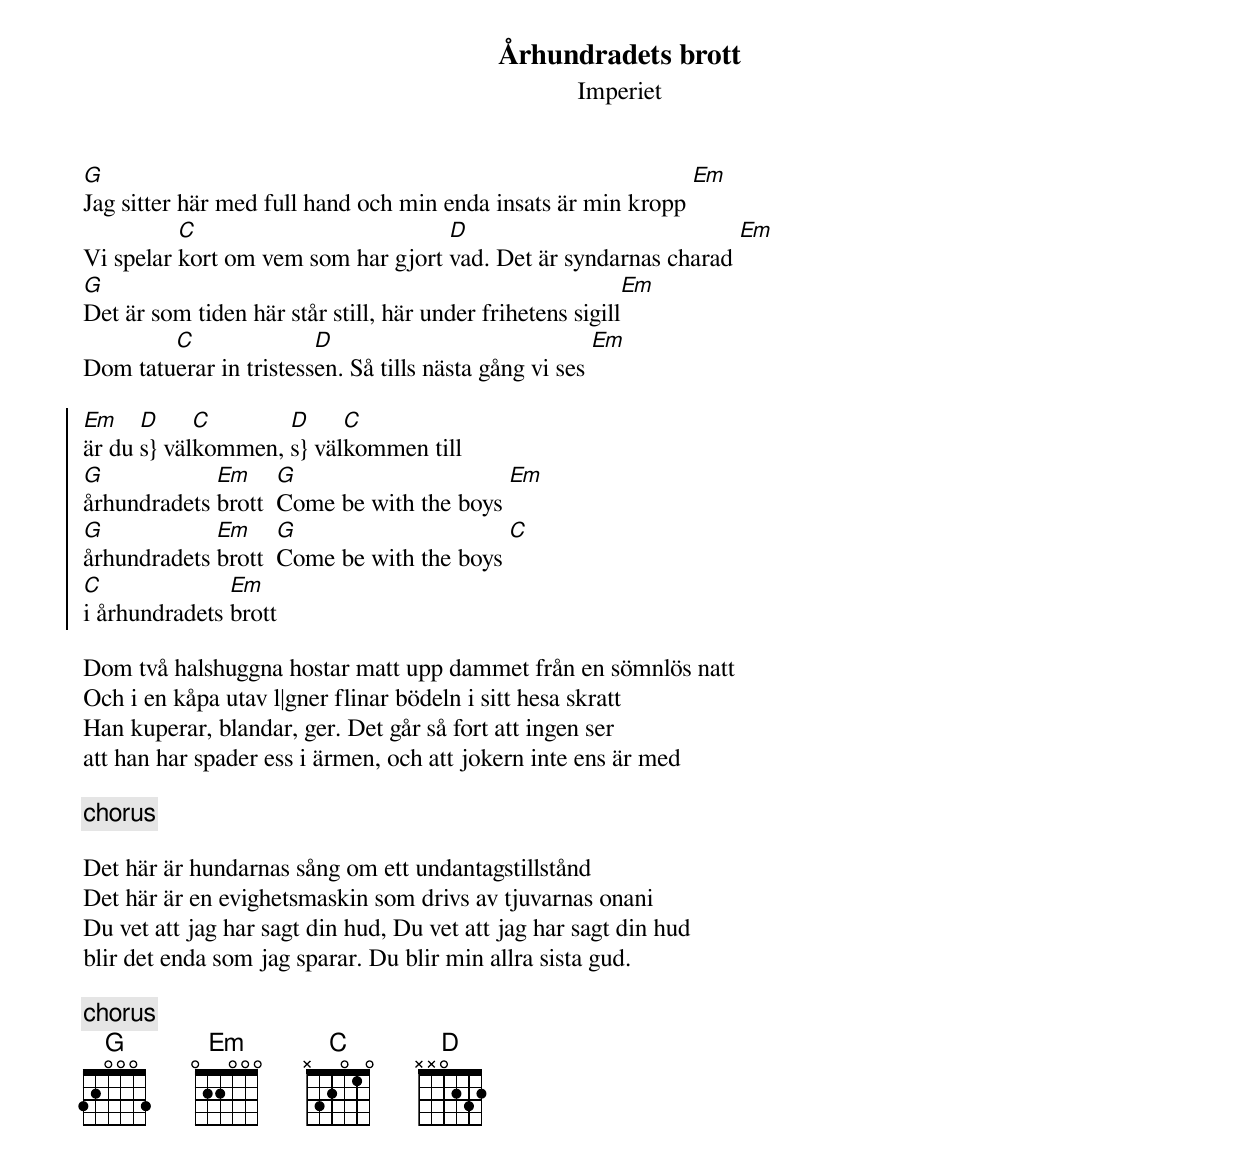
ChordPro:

{t:Århundradets brott}
{st:Imperiet}

[G]Jag sitter här med full hand och min enda insats är min kropp [Em]
Vi spelar [C]kort om vem som har gjort [D]vad. Det är syndarnas charad [Em]
[G]Det är som tiden här står still, här under frihetens sigill[Em]
Dom tatu[C]erar in tristess[D]en. Så tills nästa gång vi ses [Em]

{soc}
[Em]är du [D]s} väl[C]kommen, [D]s} väl[C]kommen till
[G]århundradets [Em]brott  [G]Come be with the boys [Em]
[G]århundradets [Em]brott  [G]Come be with the boys [C]
[C]i århundradets [Em]brott
{eoc}

Dom två halshuggna hostar matt upp dammet från en sömnlös natt
Och i en kåpa utav l|gner flinar bödeln i sitt hesa skratt
Han kuperar, blandar, ger. Det går så fort att ingen ser
att han har spader ess i ärmen, och att jokern inte ens är med

{c:chorus}

Det här är hundarnas sång om ett undantagstillstånd
Det här är en evighetsmaskin som drivs av tjuvarnas onani
Du vet att jag har sagt din hud, Du vet att jag har sagt din hud
blir det enda som jag sparar. Du blir min allra sista gud.

{c:chorus}
